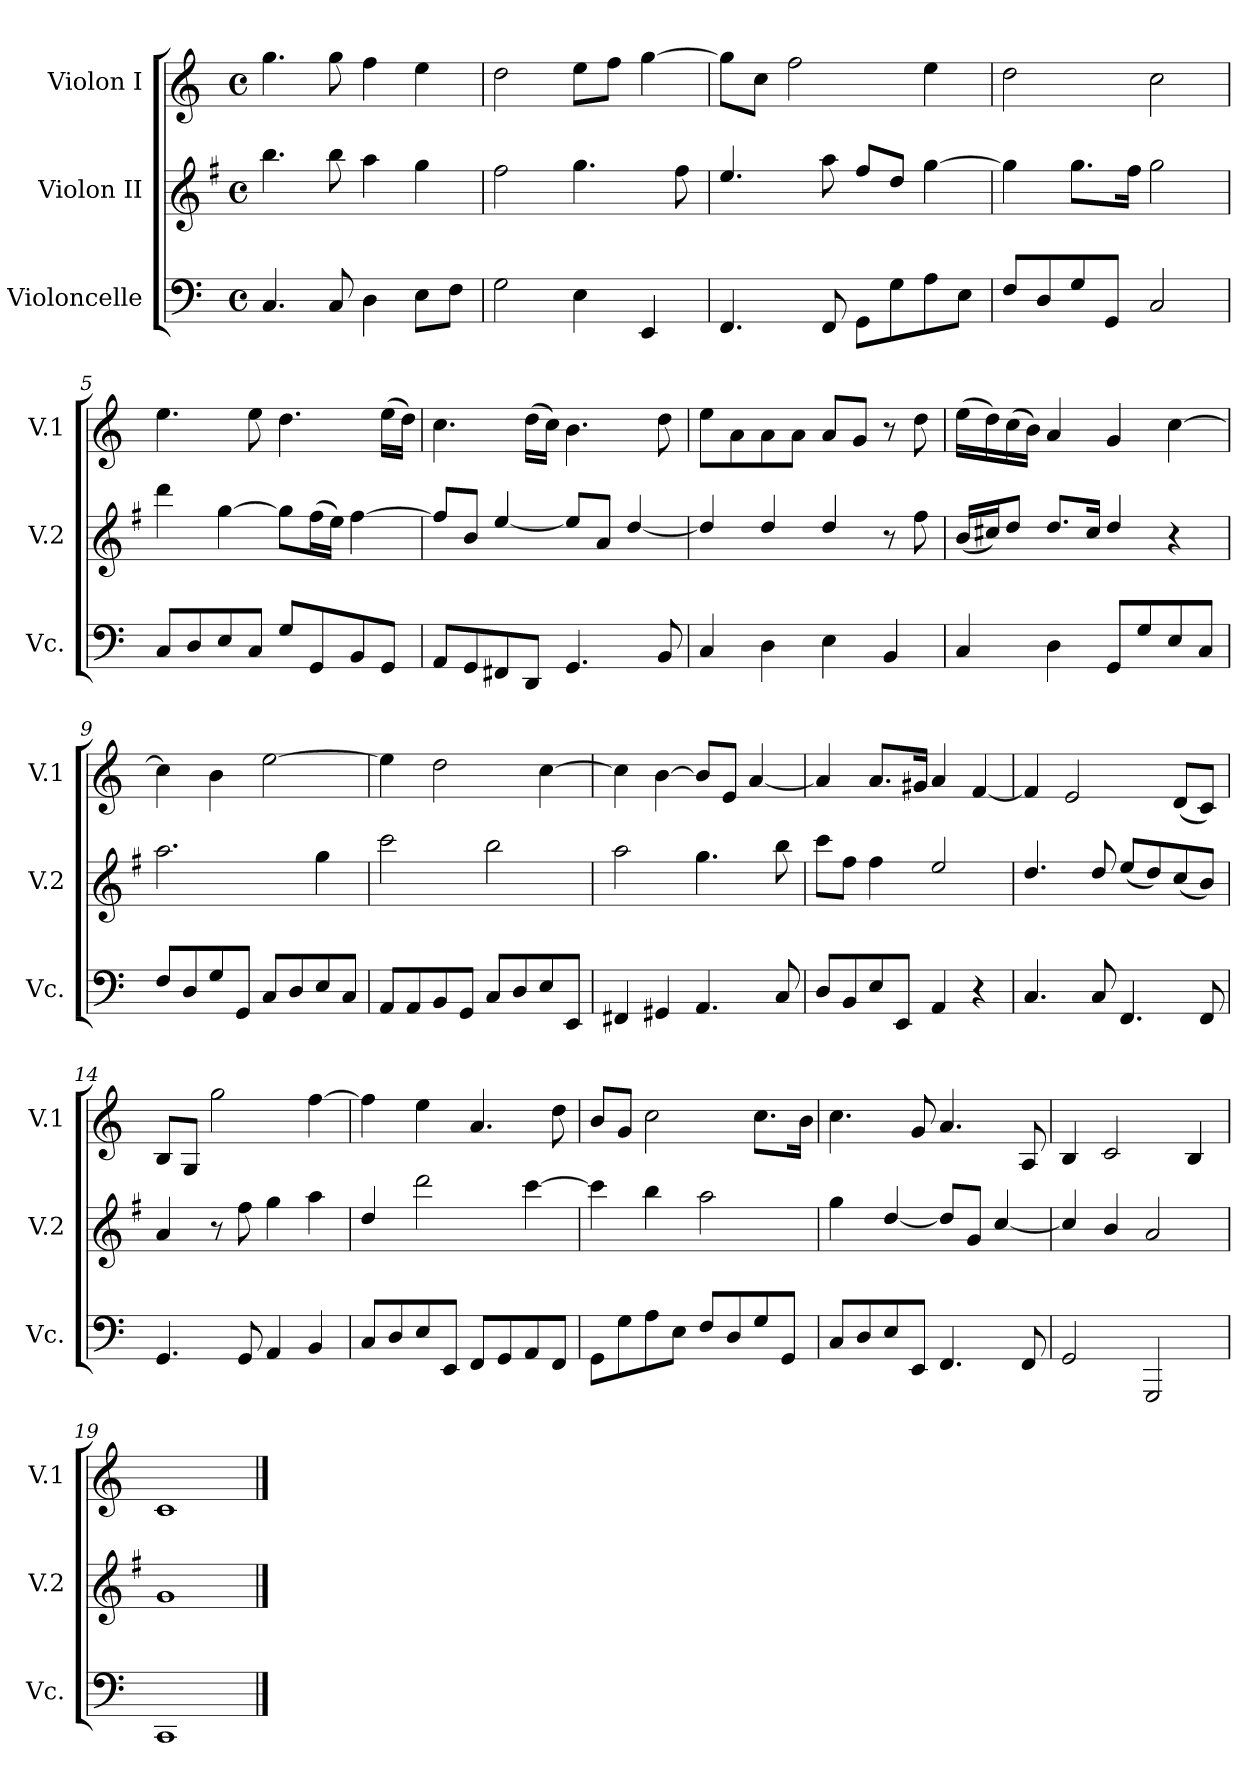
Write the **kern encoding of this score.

**kern	**kern	**kern
*part3	*part2	*part1
*staff3	*staff2	*staff1
*I"Violoncelle	*I"Violon II	*I"Violon I
*I'Vc.	*I'V.2	*I'V.1
*clefF4	*clefG2	*clefG2
*	*ITrd4c7	*
*k[]	*k[]	*k[]
*C:	*C:	*C:
*M4/4	*M4/4	*M4/4
*met(c)	*met(c)	*met(c)
=1	=1	=1
4.C/	4.ee\	4.gg\
8C/	8ee\	8gg\
4D\	4dd\	4ff\
8E\L	4cc\	4ee\
8F\J	.	.
=2	=2	=2
2G\	2b\	2dd\
4E\	4.cc\	8ee\L
.	.	8ff\J
4EE/	.	[4gg\
.	8b\	.
=3	=3	=3
4.FF/	4.a/	8gg\L]
.	.	8cc\J
.	.	2ff\
8FF/	8dd\	.
8GG\L	8b/L	.
8G\	8g/J	.
8A\	[4cc\	4ee\
8E\J	.	.
=4	=4	=4
8F/L	4cc\]	2dd\
8D/	.	.
8G/	8.cc\L	.
8GG/J	.	.
.	16b\Jk	.
2C/	2cc\	2cc\
=5	=5	=5
8C/L	4gg\	4.ee\
8D/	.	.
8E/	[4cc\	.
8C/J	.	8ee\
8G/L	8cc\L]	4.dd\
8GG/	(16b\L	.
.	16a\JJ)	.
8BB/	[4b\	.
8GG/J	.	(16ee\LL
.	.	16dd\JJ)
=6	=6	=6
8AA/L	8b/L]	4.cc\
8GG/	8e/J	.
8FF#X/	[4a/	.
8DD/J	.	(16dd\LL
.	.	16cc\JJ)
4.GG/	8a/L]	4.b\
.	8d/J	.
.	[4g/	.
8BB/	.	8dd\
!!LO:LB:g=z
=7	=7	=7
4C/	4g/]	8ee\L
.	.	8a\
4D\	4g/	8a\
.	.	8a\J
4E\	4g/	8a/L
.	.	8g/J
4BB/	8r	8r
.	8b\	8dd\
=8	=8	=8
4C/	(16e/LL	(16ee\LL
.	16f#X/J)	16dd\)
.	8g/J	(16cc\
.	.	16b\JJ)
4D\	8.g/L	4a/
.	16f#/Jk	.
8GG/L	4g/	4g/
8G/	.	.
8E/	4r	[4cc\
8C/J	.	.
=9	=9	=9
8F/L	2.dd\	4cc\]
8D/	.	.
8G/	.	4b\
8GG/J	.	.
8C/L	.	[2ee\
8D/	.	.
8E/	4cc\	.
8C/J	.	.
=10	=10	=10
8AA/L	2ff\	4ee\]
8AA/	.	.
8BB/	.	2dd\
8GG/J	.	.
8C/L	2ee\	.
8D/	.	.
8E/	.	[4cc\
8EE/J	.	.
=11	=11	=11
4FF#X/	2dd\	4cc\]
4GG#X/	.	[4b\
4.AA/	4.cc\	8b/L]
.	.	8e/J
.	.	[4a/
8C/	8ee\	.
=12	=12	=12
8D/L	8ff\L	4a/]
8BB/	8b\J	.
8E/	4b\	8.a/L
8EE/J	.	.
.	.	16g#X/Jk
4AA/	2a/	4a/
4r	.	[4f/
!!LO:PB:g=z
=13	=13	=13
4.C/	4.g/	4f/]
.	.	2e/
8C/	8g/	.
4.FF/	(8a/L	.
.	8g/)	.
.	(8f/	(8d/L
8FF/	8e/J)	8c/J)
=14	=14	=14
4.GG/	4d/	8B/L
.	.	8G/J
.	8r	2gg\
8GG/	8b\	.
4AA/	4cc\	.
4BB/	4dd\	[4ff\
=15	=15	=15
8C/L	4g/	4ff\]
8D/	.	.
8E/	2gg\	4ee\
8EE/J	.	.
8FF/L	.	4.a/
8GG/	.	.
8AA/	[4ff\	.
8FF/J	.	8dd\
=16	=16	=16
8GG\L	4ff\]	8b/L
8G\	.	8g/J
8A\	4ee\	2cc\
8E\J	.	.
8F/L	2dd\	.
8D/	.	.
8G/	.	8.cc\L
8GG/J	.	.
.	.	16b\Jk
=17	=17	=17
8C/L	4cc\	4.cc\
8D/	.	.
8E/	[4g/	.
8EE/J	.	8g/
4.FF/	8g/L]	4.a/
.	8c/J	.
.	[4f/	.
8FF/	.	8A/
=18	=18	=18
2GG/	4f/]	4B/
.	4e/	2c/
2GGG/	2d/	.
.	.	4B/
=19	=19	=19
1CC	1c	1c
==	==	==
*-	*-	*-
